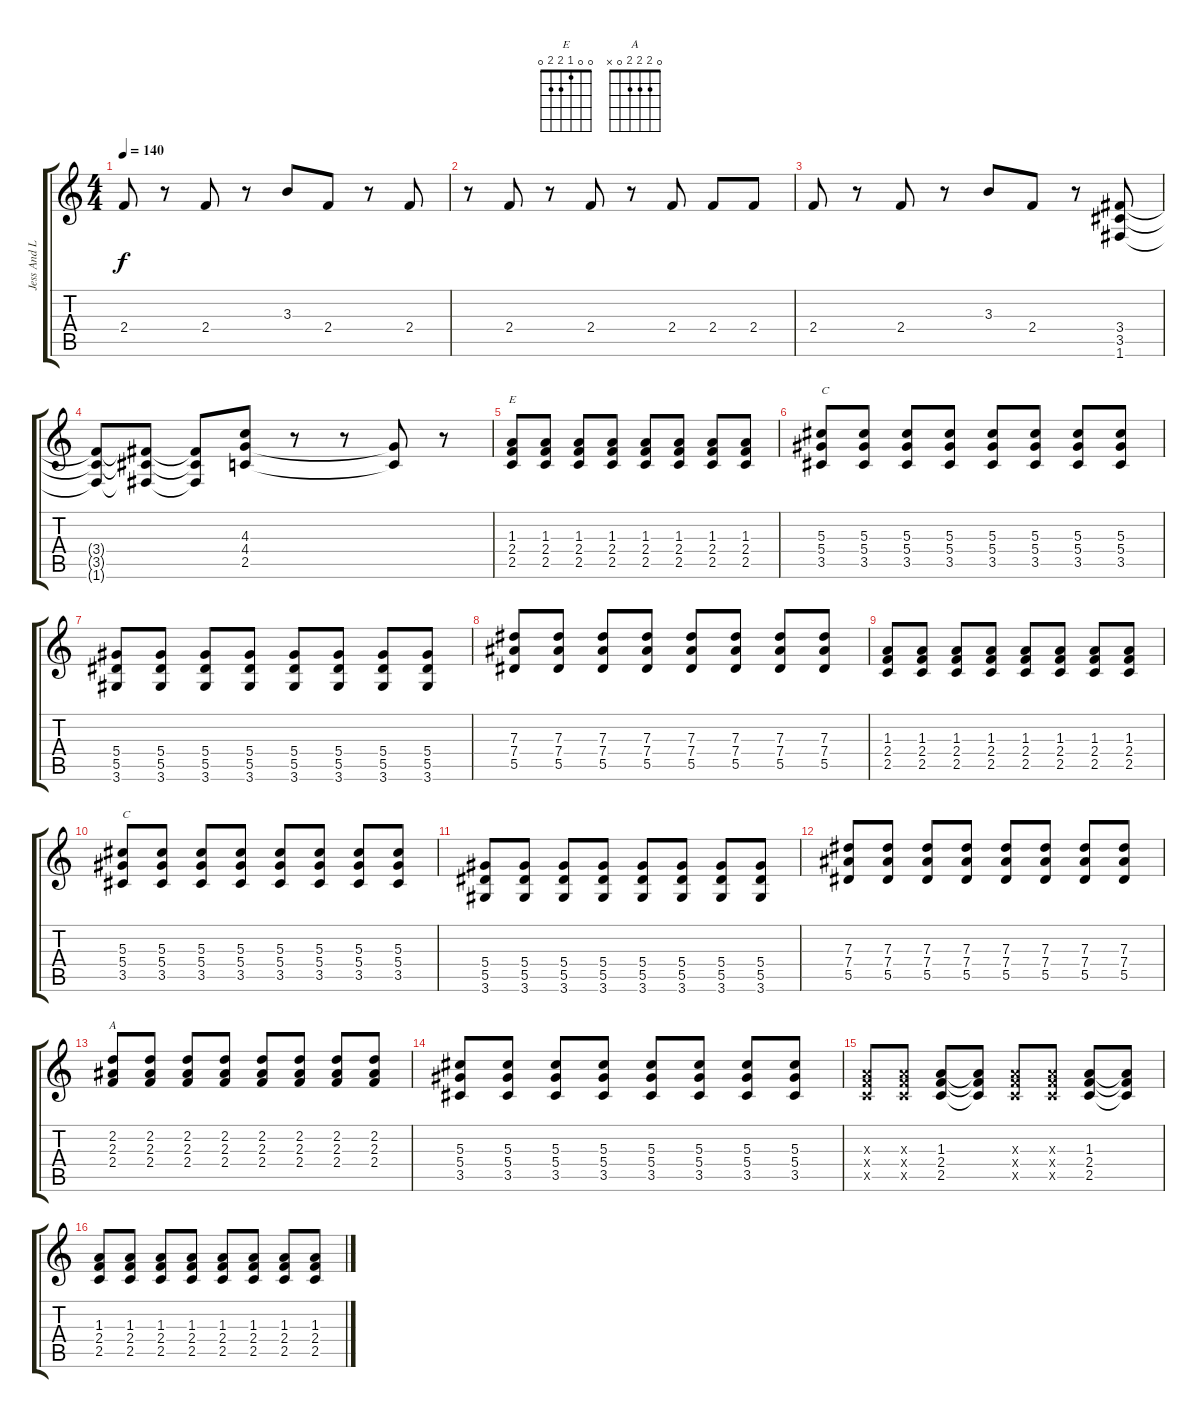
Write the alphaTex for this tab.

\track ("Jess And Lisa" "Jess And L") {instrument distortionguitar}
\staff {score tabs}
\tuning (F4 C4 Ab3 Eb3 Bb2 F2) {hide}
\chord ("E" 0 0 1 2 2 0)
\chord ("A" 0 2 2 2 0 x)
\ts (4 4)
\tempo 140
\clef g2
\ks c
2.4.8{dy f} r.8 2.4.8 r.8 3.3.8 2.4.8 r.8 2.4.8 |
r.8 2.4.8 r.8 2.4.8 r.8 2.4.8 2.4.8 2.4.8 |
2.4.8 r.8 2.4.8 r.8 3.3.8 2.4.8 r.8 (3.4 3.5 1.6).8 |
(3.4{t} 3.5{t} 1.6{t}).8 (3.4{t} 3.5{t} 1.6{t}).8 (3.4{t} 3.5{t} 1.6{t}).8 (4.3 4.4 2.5).8 r.8 r.8 (4.4{t} 2.5{t}).8 r.8 |
(1.3 2.4 2.5).8{ch "E"} (1.3 2.4 2.5).8 (1.3 2.4 2.5).8 (1.3 2.4 2.5).8 (1.3 2.4 2.5).8 (1.3 2.4 2.5).8 (1.3 2.4 2.5).8 (1.3 2.4 2.5).8 |
(5.3 5.4 3.5).8{txt "C"} (5.3 5.4 3.5).8 (5.3 5.4 3.5).8 (5.3 5.4 3.5).8 (5.3 5.4 3.5).8 (5.3 5.4 3.5).8 (5.3 5.4 3.5).8 (5.3 5.4 3.5).8 |
(5.4 5.5 3.6).8 (5.4 5.5 3.6).8 (5.4 5.5 3.6).8 (5.4 5.5 3.6).8 (5.4 5.5 3.6).8 (5.4 5.5 3.6).8 (5.4 5.5 3.6).8 (5.4 5.5 3.6).8 |
(7.3 7.4 5.5).8 (7.3 7.4 5.5).8 (7.3 7.4 5.5).8 (7.3 7.4 5.5).8 (7.3 7.4 5.5).8 (7.3 7.4 5.5).8 (7.3 7.4 5.5).8 (7.3 7.4 5.5).8 |
(1.3 2.4 2.5).8 (1.3 2.4 2.5).8 (1.3 2.4 2.5).8 (1.3 2.4 2.5).8 (1.3 2.4 2.5).8 (1.3 2.4 2.5).8 (1.3 2.4 2.5).8 (1.3 2.4 2.5).8 |
(5.3 5.4 3.5).8{txt "C"} (5.3 5.4 3.5).8 (5.3 5.4 3.5).8 (5.3 5.4 3.5).8 (5.3 5.4 3.5).8 (5.3 5.4 3.5).8 (5.3 5.4 3.5).8 (5.3 5.4 3.5).8 |
(5.4 5.5 3.6).8 (5.4 5.5 3.6).8 (5.4 5.5 3.6).8 (5.4 5.5 3.6).8 (5.4 5.5 3.6).8 (5.4 5.5 3.6).8 (5.4 5.5 3.6).8 (5.4 5.5 3.6).8 |
(7.3 7.4 5.5).8 (7.3 7.4 5.5).8 (7.3 7.4 5.5).8 (7.3 7.4 5.5).8 (7.3 7.4 5.5).8 (7.3 7.4 5.5).8 (7.3 7.4 5.5).8 (7.3 7.4 5.5).8 |
(2.2 2.3 2.4).8{ch "A"} (2.2 2.3 2.4).8 (2.2 2.3 2.4).8 (2.2 2.3 2.4).8 (2.2 2.3 2.4).8 (2.2 2.3 2.4).8 (2.2 2.3 2.4).8 (2.2 2.3 2.4).8 |
(5.3 5.4 3.5).8 (5.3 5.4 3.5).8 (5.3 5.4 3.5).8 (5.3 5.4 3.5).8 (5.3 5.4 3.5).8 (5.3 5.4 3.5).8 (5.3 5.4 3.5).8 (5.3 5.4 3.5).8 |
(1.3{x} 2.4{x} 2.5{x}).8 (1.3{x} 2.4{x} 2.5{x}).8 (1.3 2.4 2.5).8 (1.3{t} 2.4{t} 2.5{t}).8 (1.3{x} 2.4{x} 2.5{x}).8 (1.3{x} 2.4{x} 2.5{x}).8 (1.3 2.4 2.5).8 (1.3{t} 2.4{t} 2.5{t}).8 |
(1.3 2.4 2.5).8 (1.3 2.4 2.5).8 (1.3 2.4 2.5).8 (1.3 2.4 2.5).8 (1.3 2.4 2.5).8 (1.3 2.4 2.5).8 (1.3 2.4 2.5).8 (1.3 2.4 2.5).8
